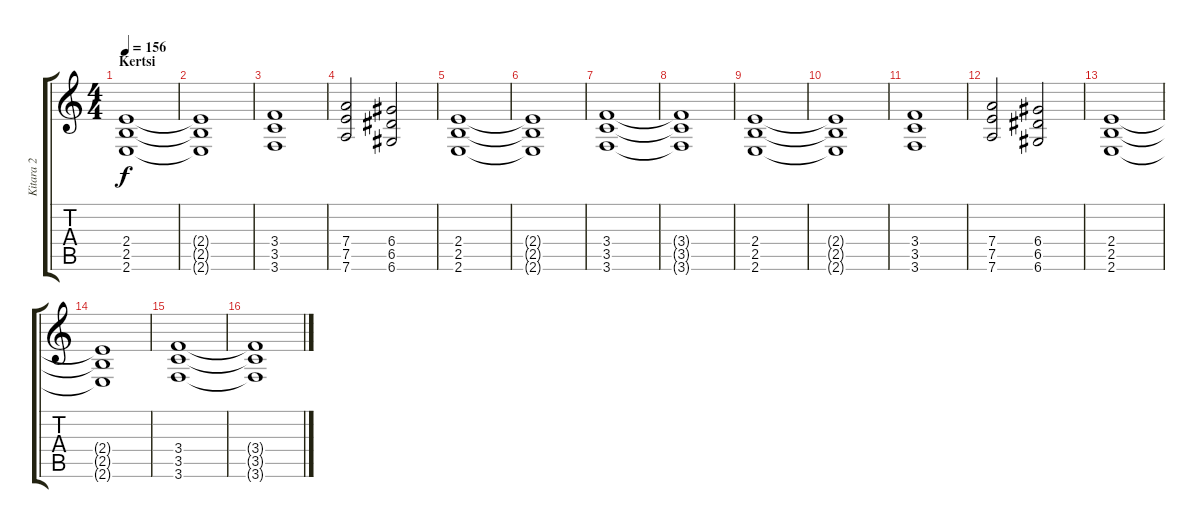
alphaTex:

\track ("Kitara 2" "Kitara 2") {instrument distortionguitar}
\staff {score tabs}
\tuning (E4 B3 G3 D3 A2 D2) {hide}
\ts (4 4)
\section ("" "Kertsi")
\tempo 156
\clef g2
\ks c
(2.4 2.5 2.6).1{dy f} |
(2.4{t} 2.5{t} 2.6{t}).1 |
(3.4 3.5 3.6).1 |
(7.4 7.5 7.6).2 (6.4 6.5 6.6).2 |
(2.4 2.5 2.6).1 |
(2.4{t} 2.5{t} 2.6{t}).1 |
(3.4 3.5 3.6).1 |
(3.4{t} 3.5{t} 3.6{t}).1 |
(2.4 2.5 2.6).1 |
(2.4{t} 2.5{t} 2.6{t}).1 |
(3.4 3.5 3.6).1 |
(7.4 7.5 7.6).2 (6.4 6.5 6.6).2 |
(2.4 2.5 2.6).1 |
(2.4{t} 2.5{t} 2.6{t}).1 |
(3.4 3.5 3.6).1 |
(3.4{t} 3.5{t} 3.6{t}).1
